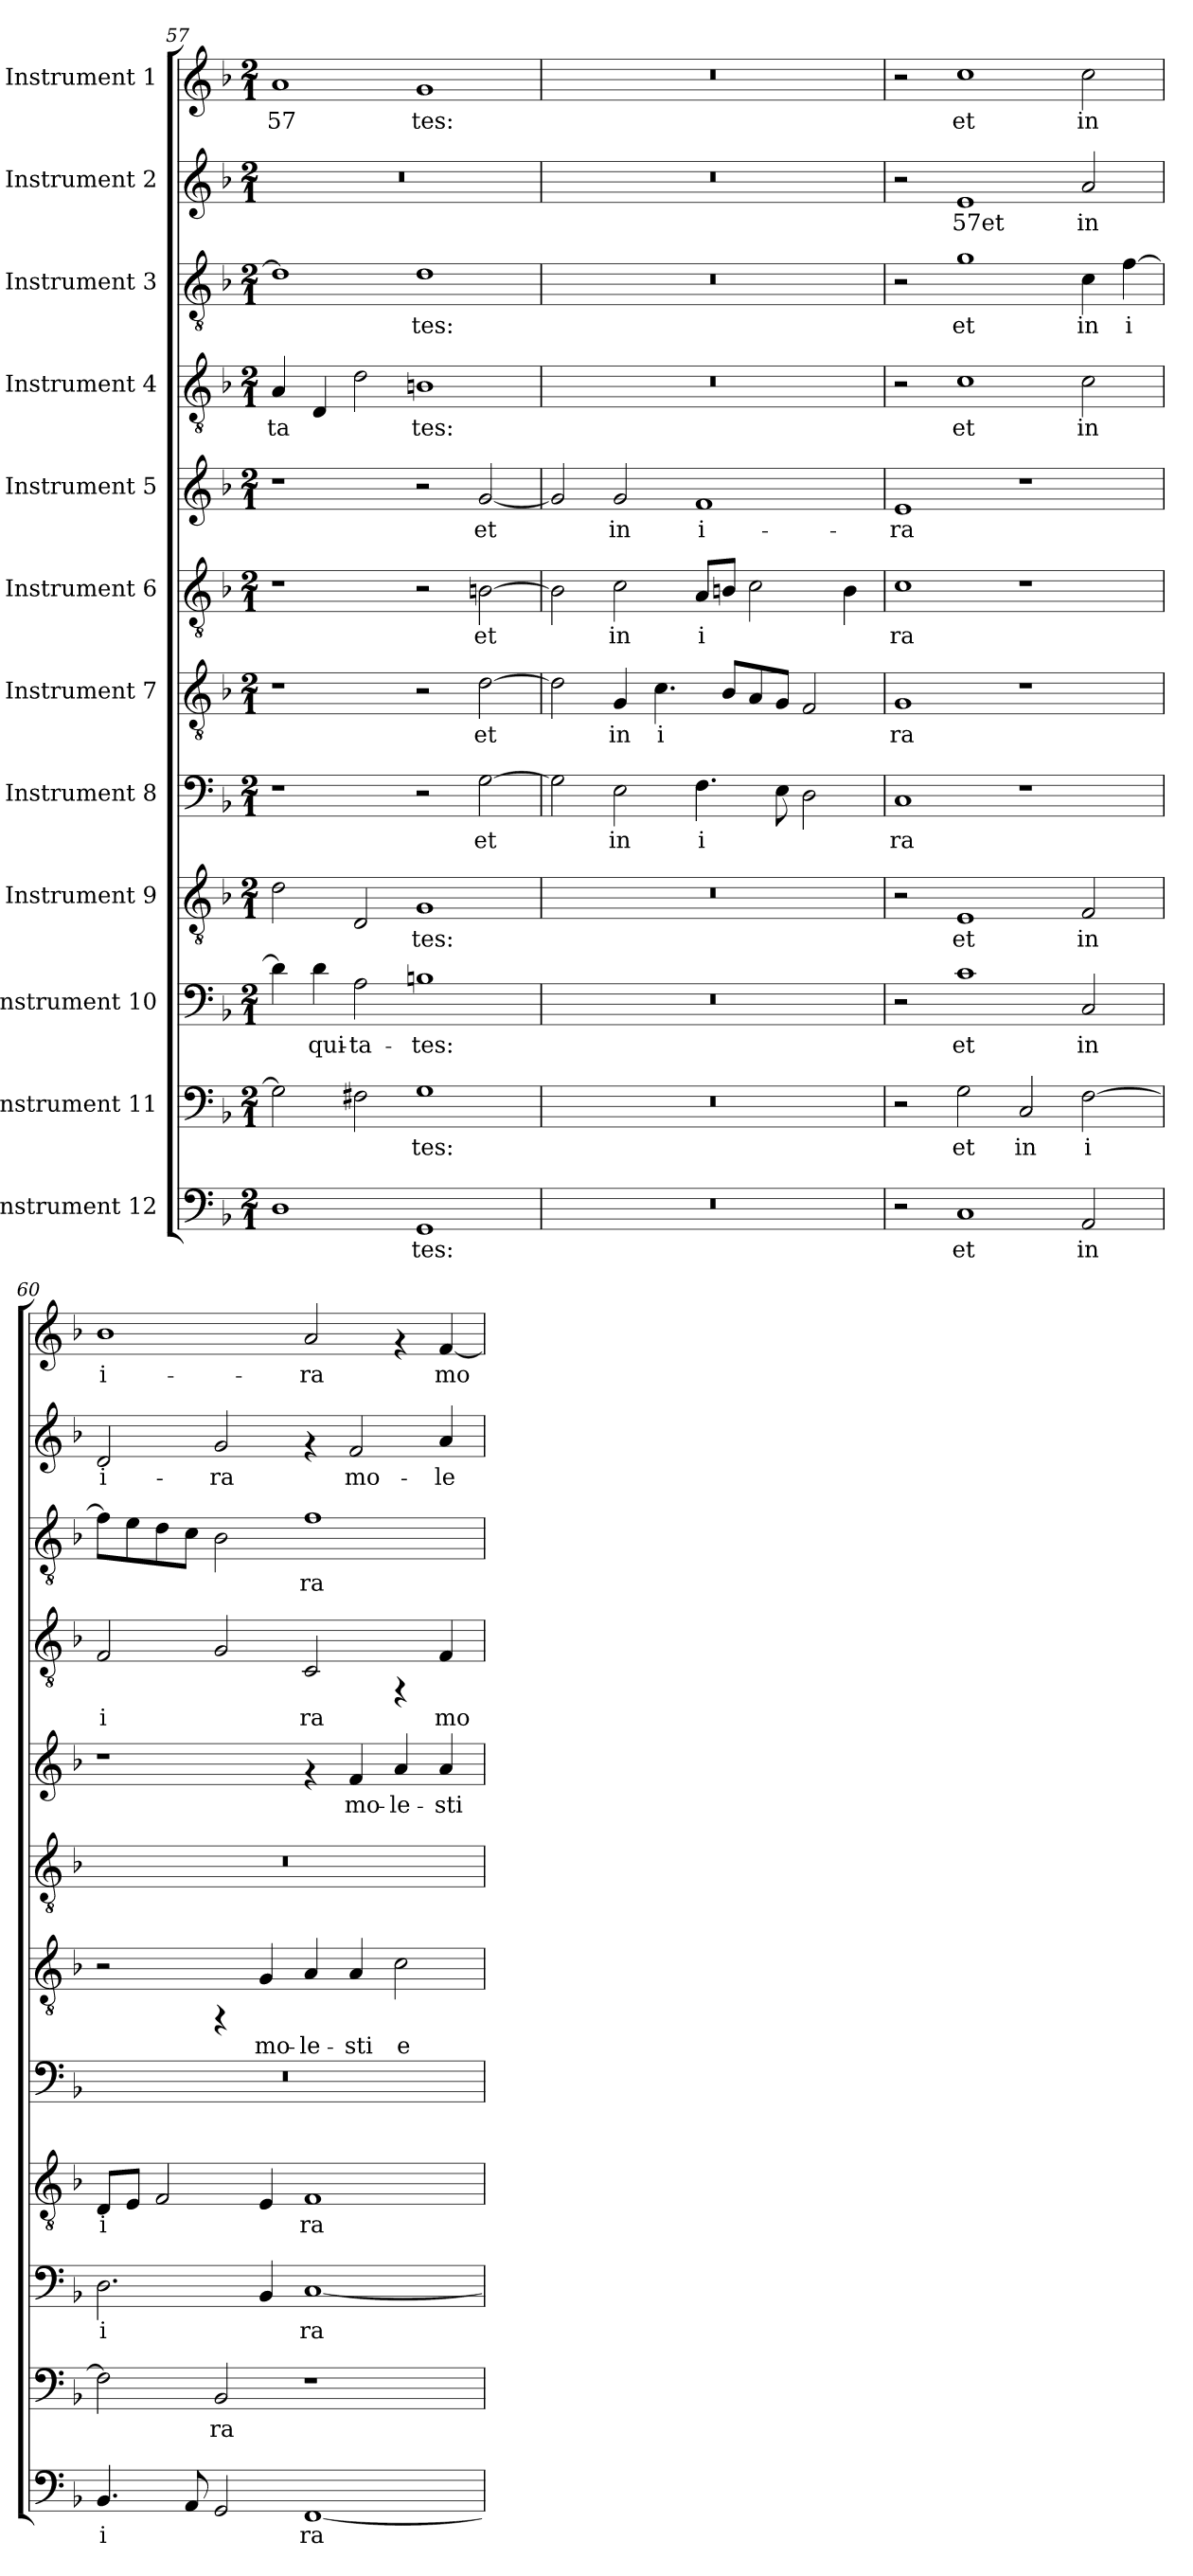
**kern	**text	**kern	**text	**kern	**text	**kern	**text	**kern	**text	**kern	**text	**kern	**text	**kern	**text	**kern	**text	**kern	**text	**kern	**text	**kern	**text
*part12	*part12	*part11	*part11	*part10	*part10	*part9	*part9	*part8	*part8	*part7	*part7	*part6	*part6	*part5	*part5	*part4	*part4	*part3	*part3	*part2	*part2	*part1	*part1
*staff12	*staff12	*staff11	*staff11	*staff10	*staff10	*staff9	*staff9	*staff8	*staff8	*staff7	*staff7	*staff6	*staff6	*staff5	*staff5	*staff4	*staff4	*staff3	*staff3	*staff2	*staff2	*staff1	*staff1
*I"Instrument 12	*	*I"Instrument 11	*	*I"Instrument 10	*	*I"Instrument 9	*	*I"Instrument 8	*	*I"Instrument 7	*	*I"Instrument 6	*	*I"Instrument 5	*	*I"Instrument 4	*	*I"Instrument 3	*	*I"Instrument 2	*	*I"Instrument 1	*
!!LO:PB:g=z
*clefF4	*	*clefF4	*	*clefF4	*	*clefGv2	*	*clefF4	*	*clefGv2	*	*clefGv2	*	*clefG2	*	*clefGv2	*	*clefGv2	*	*clefG2	*	*clefG2	*
*k[b-]	*	*k[b-]	*	*k[b-]	*	*k[b-]	*	*k[b-]	*	*k[b-]	*	*k[b-]	*	*k[b-]	*	*k[b-]	*	*k[b-]	*	*k[b-]	*	*k[b-]	*
*F:	*	*F:	*	*F:	*	*F:	*	*F:	*	*F:	*	*F:	*	*F:	*	*F:	*	*F:	*	*F:	*	*F:	*
*M2/1	*	*M2/1	*	*M2/1	*	*M2/1	*	*M2/1	*	*M2/1	*	*M2/1	*	*M2/1	*	*M2/1	*	*M2/1	*	*M2/1	*	*M2/1	*
=57	=57	=57	=57	=57	=57	=57	=57	=57	=57	=57	=57	=57	=57	=57	=57	=57	=57	=57	=57	=57	=57	=57	=57
!	!LO:LY:b:cj	!	!LO:LY:b:cj	!	!LO:LY:b:cj	!	!LO:LY:b:cj	!	!	!	!	!	!	!	!	!	!LO:LY:b:cj	!	!LO:LY:b:cj	!	!	!	!LO:LY:b:cj
1D	--	2G\]	--	4d\]	--	2d\	--	1r	.	1r	.	1r	.	1r	.	4A/	-ta-	1d]	--	0r	.	1a	-57
!	!	!	!	!	!LO:LY:b:cj	!	!	!	!	!	!	!	!	!	!	!	!LO:LY:b:cj	!	!	!	!	!	!
.	.	.	.	4d\	-qui-	.	.	.	.	.	.	.	.	.	.	4D/	--	.	.	.	.	.	.
!	!	!	!LO:LY:b:cj	!	!LO:LY:b:cj	!	!LO:LY:b:cj	!	!	!	!	!	!	!	!	!	!LO:LY:b:cj	!	!	!	!	!	!
.	.	2F#X\	--	2A\	-ta-	2D/	--	.	.	.	.	.	.	.	.	2d\	--	.	.	.	.	.	.
!	!LO:LY:b:cj	!	!LO:LY:b:cj	!	!LO:LY:b:cj	!	!LO:LY:b:cj	!	!	!	!	!	!	!	!	!	!LO:LY:b:cj	!	!LO:LY:b:cj	!	!	!	!LO:LY:b:cj
1GG	-tes:	1G	-tes:	1Bn	-tes:	1G	-tes:	2r	.	2r	.	2r	.	2r	.	1Bn	-tes:	1d	-tes:	.	.	1g	tes:
!	!	!	!	!	!	!	!	!	!LO:LY:b:cj	!	!LO:LY:b:cj	!	!LO:LY:b:cj	!	!LO:LY:b:cj	!	!	!	!	!	!	!	!
.	.	.	.	.	.	.	.	[>2G\	et	[>2d\	et	[>2Bn\	et	[<2g/	et	.	.	.	.	.	.	.	.
=58	=58	=58	=58	=58	=58	=58	=58	=58	=58	=58	=58	=58	=58	=58	=58	=58	=58	=58	=58	=58	=58	=58	=58
!	!	!	!	!	!	!	!	!	!LO:LY:b:cj	!	!LO:LY:b:cj	!	!LO:LY:b:cj	!	!LO:LY:b:cj	!	!	!	!	!	!	!	!
0r	.	0r	.	0r	.	0r	.	2G\]	.	2d\]	.	2B\]	.	2g/]	.	0r	.	0r	.	0r	.	0r	.
!	!	!	!	!	!	!	!	!	!LO:LY:b:cj	!	!LO:LY:b:cj	!	!LO:LY:b:cj	!	!LO:LY:b:cj	!	!	!	!	!	!	!	!
.	.	.	.	.	.	.	.	2E\	in	4G/	in	2c\	in	2g/	in	.	.	.	.	.	.	.	.
!	!	!	!	!	!	!	!	!	!	!	!LO:LY:b:cj	!	!	!	!	!	!	!	!	!	!	!	!
.	.	.	.	.	.	.	.	.	.	4.c\	i-	.	.	.	.	.	.	.	.	.	.	.	.
!	!	!	!	!	!	!	!	!	!LO:LY:b:cj	!	!	!	!LO:LY:b:cj	!	!LO:LY:b:cj	!	!	!	!	!	!	!	!
.	.	.	.	.	.	.	.	4.F\	i-	.	.	8A/L	i-	1f	i-	.	.	.	.	.	.	.	.
!	!	!	!	!	!	!	!	!	!	!	!LO:LY:b:cj	!	!LO:LY:b:cj	!	!	!	!	!	!	!	!	!	!
.	.	.	.	.	.	.	.	.	.	8B-/L	--	8Bn/J	--	.	.	.	.	.	.	.	.	.	.
!	!	!	!	!	!	!	!	!	!	!	!LO:LY:b:cj	!	!LO:LY:b:cj	!	!	!	!	!	!	!	!	!	!
.	.	.	.	.	.	.	.	.	.	8A/	--	2c\	--	.	.	.	.	.	.	.	.	.	.
!	!	!	!	!	!	!	!	!	!LO:LY:b:cj	!	!LO:LY:b:cj	!	!	!	!	!	!	!	!	!	!	!	!
.	.	.	.	.	.	.	.	8E\	--	8G/J	--	.	.	.	.	.	.	.	.	.	.	.	.
!	!	!	!	!	!	!	!	!	!LO:LY:b:cj	!	!LO:LY:b:cj	!	!	!	!	!	!	!	!	!	!	!	!
.	.	.	.	.	.	.	.	2D\	--	2F/	--	.	.	.	.	.	.	.	.	.	.	.	.
!	!	!	!	!	!	!	!	!	!	!	!	!	!LO:LY:b:cj	!	!	!	!	!	!	!	!	!	!
.	.	.	.	.	.	.	.	.	.	.	.	4B\	--	.	.	.	.	.	.	.	.	.	.
=59	=59	=59	=59	=59	=59	=59	=59	=59	=59	=59	=59	=59	=59	=59	=59	=59	=59	=59	=59	=59	=59	=59	=59
!	!	!	!	!	!	!	!	!	!LO:LY:b:cj	!	!LO:LY:b:cj	!	!LO:LY:b:cj	!	!LO:LY:b:cj	!	!	!	!	!	!	!	!
2r	.	2r	.	2r	.	2r	.	1C	-ra	1G	-ra	1c	-ra	1e	-ra	2r	.	2r	.	2r	.	2r	.
!	!LO:LY:b:cj	!	!LO:LY:b:cj	!	!LO:LY:b:cj	!	!LO:LY:b:cj	!	!	!	!	!	!	!	!	!	!LO:LY:b:cj	!	!LO:LY:b:cj	!	!LO:LY:b:cj	!	!LO:LY:b:cj
1C	et	2G\	et	1c	et	1E	et	.	.	.	.	.	.	.	.	1c	et	1g	et	1e	57et	1cc	et
!	!	!	!LO:LY:b:cj	!	!	!	!	!	!	!	!	!	!	!	!	!	!	!	!	!	!	!	!
.	.	2C/	in	.	.	.	.	1r	.	1r	.	1r	.	1r	.	.	.	.	.	.	.	.	.
!	!LO:LY:b:cj	!	!LO:LY:b:cj	!	!LO:LY:b:cj	!	!LO:LY:b:cj	!	!	!	!	!	!	!	!	!	!LO:LY:b:cj	!	!LO:LY:b:cj	!	!LO:LY:b:cj	!	!LO:LY:b:cj
2AA/	in	[>2F\	i-	2C/	in	2F/	in	.	.	.	.	.	.	.	.	2c\	in	4c\	in	2a/	in	2cc\	in
!	!	!	!	!	!	!	!	!	!	!	!	!	!	!	!	!	!	!	!LO:LY:b:cj	!	!	!	!
.	.	.	.	.	.	.	.	.	.	.	.	.	.	.	.	.	.	[>4f\	i-	.	.	.	.
=60	=60	=60	=60	=60	=60	=60	=60	=60	=60	=60	=60	=60	=60	=60	=60	=60	=60	=60	=60	=60	=60	=60	=60
!	!LO:LY:b:cj	!	!LO:LY:b:cj	!	!LO:LY:b:cj	!	!LO:LY:b:cj	!	!	!	!	!	!	!	!	!	!LO:LY:b:cj	!	!LO:LY:b:cj	!	!LO:LY:b:cj	!	!LO:LY:b:cj
4.BB-/	i-	2F\]	--	2.D\	i-	8D/L	i-	0r	.	2r	.	0r	.	1r	.	2F/	i-	8f\L]	--	2d/	i-	1b-	i-
!	!	!	!	!	!	!	!LO:LY:b:cj	!	!	!	!	!	!	!	!	!	!	!	!LO:LY:b:cj	!	!	!	!
.	.	.	.	.	.	8E/J	--	.	.	.	.	.	.	.	.	.	.	8e\	--	.	.	.	.
!	!	!	!	!	!	!	!LO:LY:b:cj	!	!	!	!	!	!	!	!	!	!	!	!LO:LY:b:cj	!	!	!	!
.	.	.	.	.	.	2F/	--	.	.	.	.	.	.	.	.	.	.	8d\	--	.	.	.	.
!	!LO:LY:b:cj	!	!	!	!	!	!	!	!	!	!	!	!	!	!	!	!	!	!LO:LY:b:cj	!	!	!	!
8AA/	--	.	.	.	.	.	.	.	.	.	.	.	.	.	.	.	.	8c\J	--	.	.	.	.
!	!LO:LY:b:cj	!	!LO:LY:b:cj	!	!	!	!	!	!	!	!	!	!	!	!	!	!LO:LY:b:cj	!	!LO:LY:b:cj	!	!LO:LY:b:cj	!	!
2GG/	--	2BB-/	-ra	.	.	.	.	.	.	4rFF	.	.	.	.	.	2G/	--	2B-\	--	2g/	-ra	.	.
!	!	!	!	!	!LO:LY:b:cj	!	!LO:LY:b:cj	!	!	!	!LO:LY:b:cj	!	!	!	!	!	!	!	!	!	!	!	!
.	.	.	.	4BB-/	--	4E/	--	.	.	4G/	mo-	.	.	.	.	.	.	.	.	.	.	.	.
!	!LO:LY:b:cj	!	!	!	!LO:LY:b:cj	!	!LO:LY:b:cj	!	!	!	!LO:LY:b:cj	!	!	!	!	!	!LO:LY:b:cj	!	!LO:LY:b:cj	!	!	!	!LO:LY:b:cj
[<1FF	-ra	1r	.	[<1C	-ra	1F	-ra	.	.	4A/	-le-	.	.	4rf	.	2C/	-ra	1f	-ra	4rf	.	2a/	-ra
!	!	!	!	!	!	!	!	!	!	!	!LO:LY:b:cj	!	!	!	!LO:LY:b:cj	!	!	!	!	!	!LO:LY:b:cj	!	!
.	.	.	.	.	.	.	.	.	.	4A/	-sti	.	.	4f/	mo-	.	.	.	.	2f/	mo-	.	.
!	!	!	!	!	!	!	!	!	!	!	!LO:LY:b:cj	!	!	!	!LO:LY:b:cj	!	!	!	!	!	!	!	!
.	.	.	.	.	.	.	.	.	.	2c\	e-	.	.	4a/	-le-	4rFF	.	.	.	.	.	4rf	.
!	!	!	!	!	!	!	!	!	!	!	!	!	!	!	!LO:LY:b:cj	!	!LO:LY:b:cj	!	!	!	!LO:LY:b:cj	!	!LO:LY:b:cj
.	.	.	.	.	.	.	.	.	.	.	.	.	.	4a/	-sti	4F/	mo-	.	.	4a/	-le-	[<4f/	mo-
=	=	=	=	=	=	=	=	=	=	=	=	=	=	=	=	=	=	=	=	=	=	=	=
*-	*-	*-	*-	*-	*-	*-	*-	*-	*-	*-	*-	*-	*-	*-	*-	*-	*-	*-	*-	*-	*-	*-	*-
